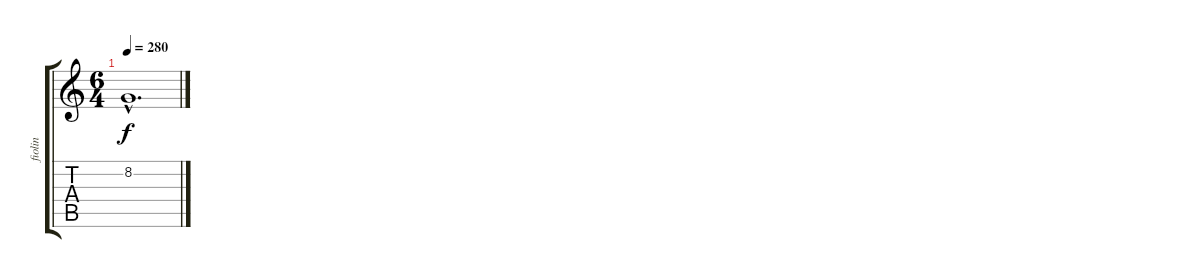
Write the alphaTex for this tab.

\track ("fiolin" "fiolin") {instrument synthstrings1}
\staff {score tabs}
\tuning (E4 B3 G3 D3 A2 E2) {hide}
\ts (6 4)
\tempo 280
\clef g2
\ks c
8.2{hac}.1{d dy f}
